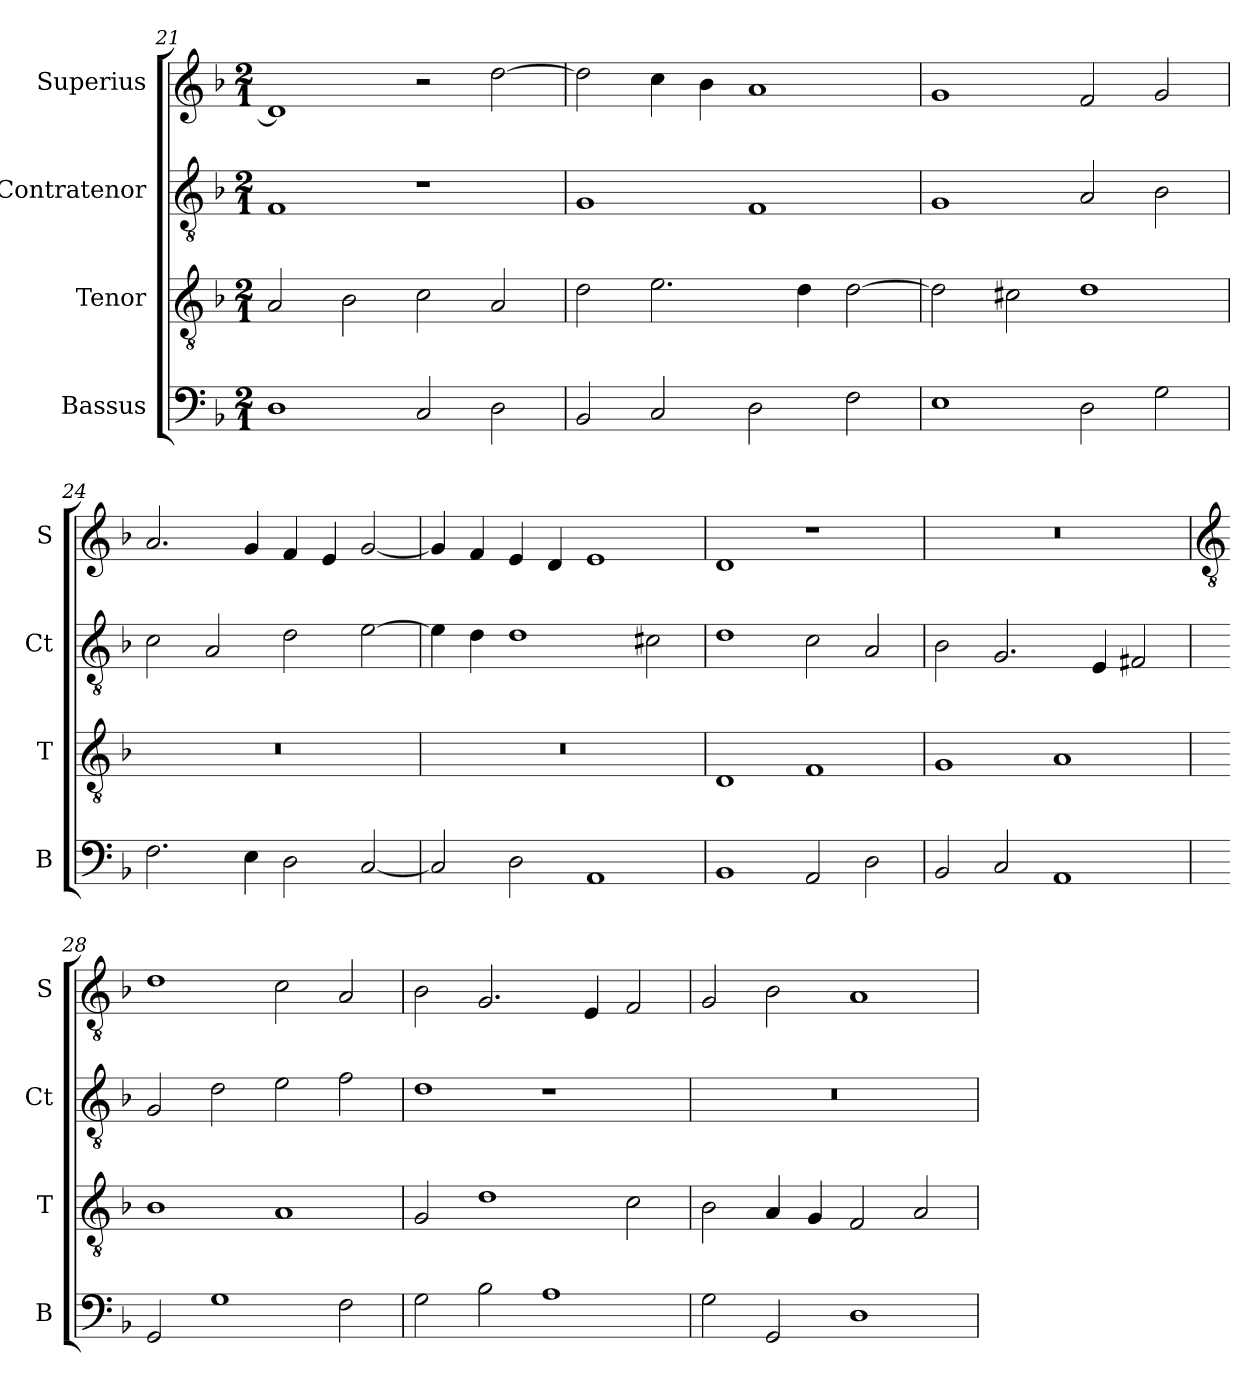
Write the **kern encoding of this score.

**kern	**kern	**kern	**kern
*part4	*part3	*part2	*part1
*staff4	*staff3	*staff2	*staff1
*I"Bassus	*I"Tenor	*I"Contratenor	*I"Superius
*I'B	*I'T	*I'Ct	*I'S
*clefF4	*clefGv2	*clefGv2	*clefG2
*k[b-]	*k[b-]	*k[b-]	*k[b-]
*M2/1	*M2/1	*M2/1	*M2/1
=21	=21	=21	=21
1D	2A/	1F	1d]
.	2B-\	.	.
2C/	2c\	1r	2r
2D\	2A/	.	[2dd\
=22	=22	=22	=22
2BB-/	2d\	1G	2dd\]
2C/	2.e\	.	4cc\
.	.	.	4b-\
2D\	.	1F	1a
.	4d\	.	.
2F\	[2d\	.	.
=23	=23	=23	=23
1E	2d\]	1G	1g
.	2c#X\	.	.
2D\	1d	2A/	2f/
2G\	.	2B-\	2g/
=24	=24	=24	=24
2.F\	0r	2c\	2.a/
.	.	2A/	.
4E\	.	.	4g/
2D\	.	2d\	4f/
.	.	.	4e/
[2C/	.	[2e\	[2g/
=25	=25	=25	=25
2C/]	0r	4e\]	4g/]
.	.	4d\	4f/
2D\	.	1d	4e/
.	.	.	4d/
1AA	.	.	1e
.	.	2c#X\	.
=26	=26	=26	=26
1BB-	1D	1d	1d
2AA/	1F	2c\	1r
2D\	.	2A/	.
=27	=27	=27	=27
2BB-/	1G	2B-\	0r
2C/	.	2.G/	.
1AA	1A	.	.
.	.	4E/	.
.	.	2F#X/	.
=28	=28	=28	=28
*	*	*	*clefGv2
2GG/	1B-	2G/	1d
1G	.	2d\	.
.	1A	2e\	2c\
2F\	.	2f\	2A/
=29	=29	=29	=29
2G\	2G/	1d	2B-\
2B-\	1d	.	2.G/
1A	.	1r	.
.	.	.	4E/
.	2c\	.	2F/
=30	=30	=30	=30
2G\	2B-\	0r	2G/
2GG/	4A/	.	2B-\
.	4G/	.	.
1D	2F/	.	1A
.	2A/	.	.
=	=	=	=
*-	*-	*-	*-
